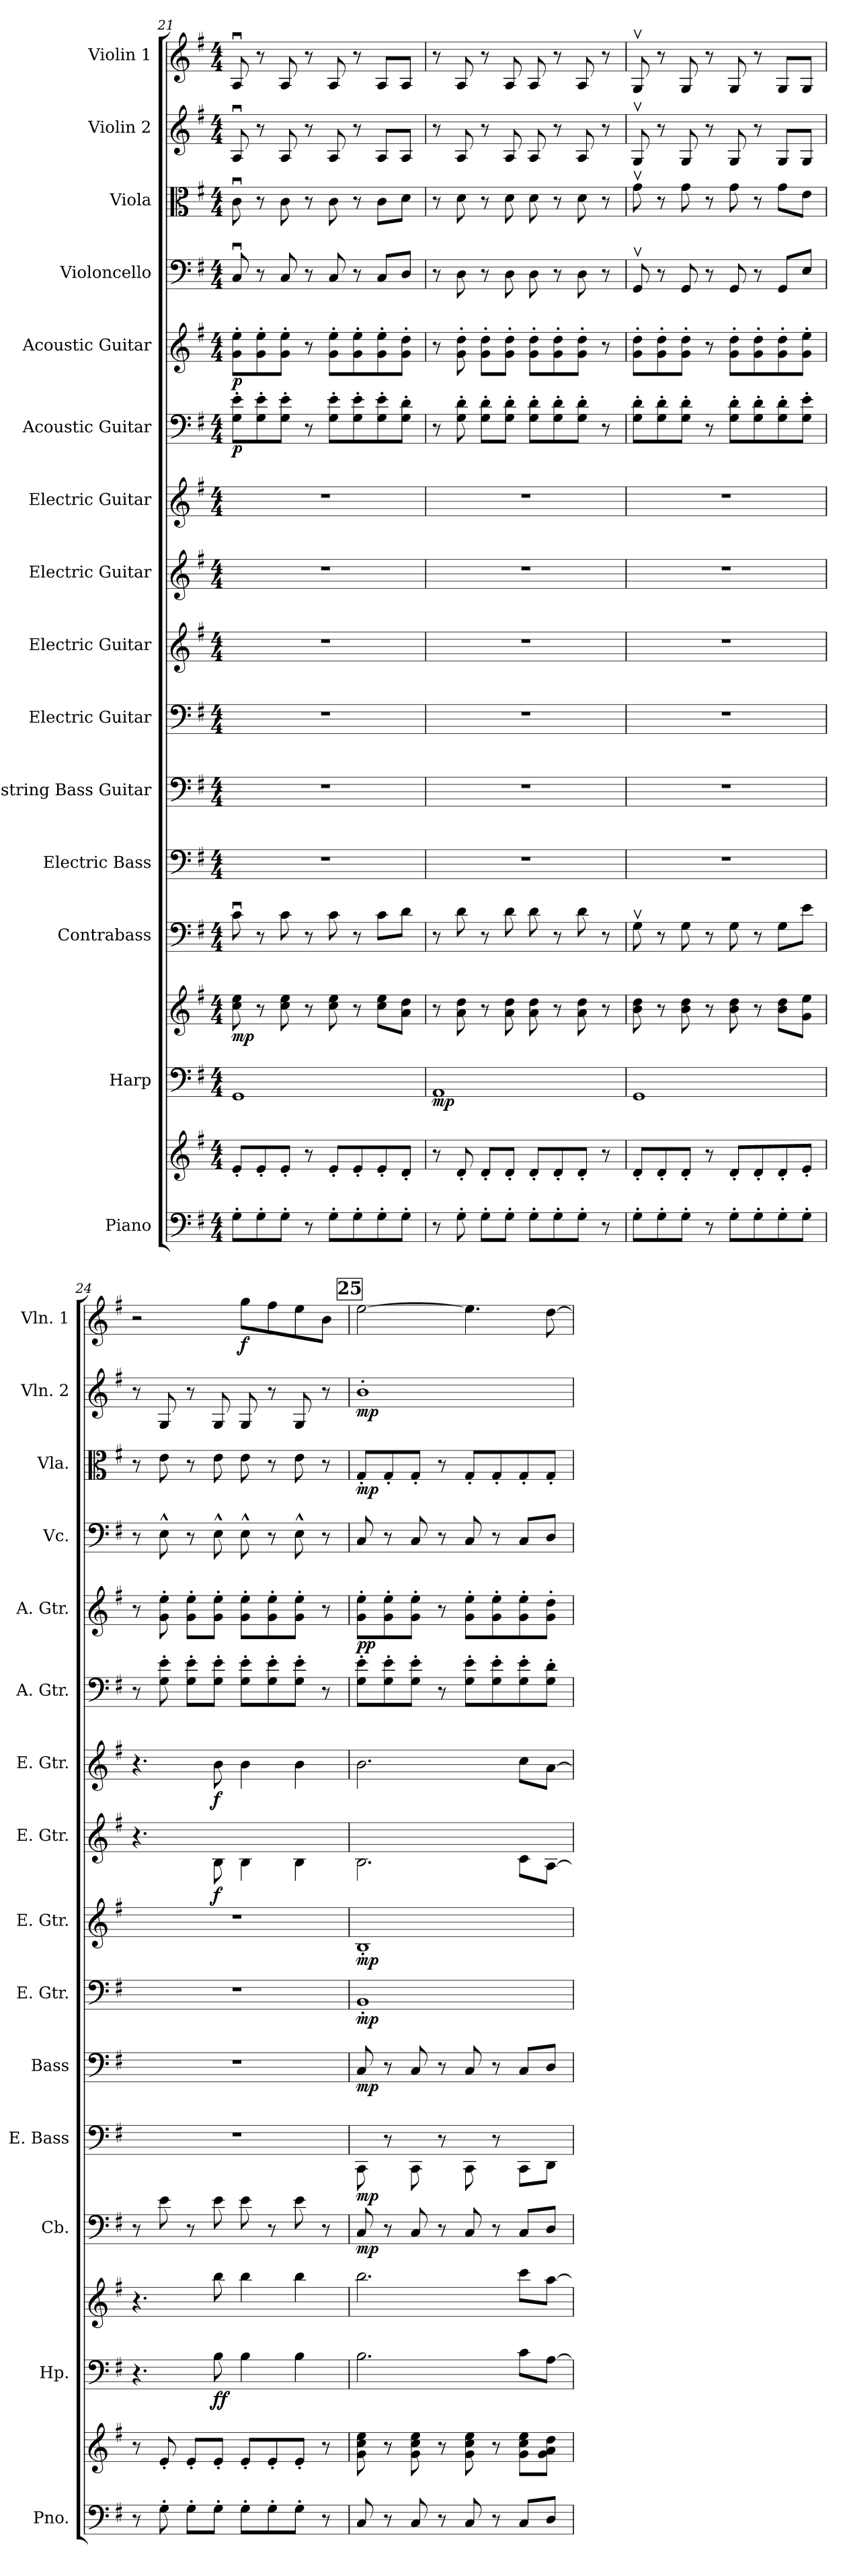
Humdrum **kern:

**kern	**kern	**dynam	**kern	**kern	**dynam	**kern	**dynam	**kern	**dynam	**kern	**dynam	**kern	**dynam	**kern	**dynam	**kern	**dynam	**kern	**dynam	**kern	**dynam	**kern	**dynam	**kern	**kern	**dynam	**kern	**dynam	**kern	**dynam
*part15	*part15	*part15	*part14	*part14	*part14	*part13	*part13	*part12	*part12	*part11	*part11	*part10	*part10	*part9	*part9	*part8	*part8	*part7	*part7	*part6	*part6	*part5	*part5	*part4	*part3	*part3	*part2	*part2	*part1	*part1
*staff17	*staff16	*staff16/17	*staff15	*staff14	*staff14/15	*staff13	*staff13	*staff12	*staff12	*staff11	*staff11	*staff10	*staff10	*staff9	*staff9	*staff8	*staff8	*staff7	*staff7	*staff6	*staff6	*staff5	*staff5	*staff4	*staff3	*staff3	*staff2	*staff2	*staff1	*staff1
*I"Piano	*	*	*I"Harp	*	*	*I"Contrabass	*	*I"Electric Bass	*	*I"4-string Bass Guitar	*	*I"Electric Guitar	*	*I"Electric Guitar	*	*I"Electric Guitar	*	*I"Electric Guitar	*	*I"Acoustic Guitar	*	*I"Acoustic Guitar	*	*I"Violoncello	*I"Viola	*	*I"Violin 2	*	*I"Violin 1	*
*I'Pno.	*	*	*I'Hp.	*	*	*I'Cb.	*	*I'E. Bass	*	*I'Bass	*	*I'E. Gtr.	*	*I'E. Gtr.	*	*I'E. Gtr.	*	*I'E. Gtr.	*	*I'A. Gtr.	*	*I'A. Gtr.	*	*I'Vc.	*I'Vla.	*	*I'Vln. 2	*	*I'Vln. 1	*
*clefF4	*clefG2	*	*clefF4	*clefG2	*	*clefF4	*	*	*	*clefF4	*	*	*	*clefG2	*	*	*	*clefG2	*	*	*	*clefG2	*	*clefF4	*clefC3	*	*clefG2	*	*clefG2	*
*	*	*	*	*	*	*ITrd7c12	*	*	*	*ITrd7c12	*	*	*	*ITrd7c12	*	*	*	*ITrd7c12	*	*	*	*ITrd7c12	*	*	*	*	*	*	*	*
*k[f#]	*k[f#]	*	*k[f#]	*k[f#]	*	*k[f#]	*	*k[f#]	*	*k[f#]	*	*k[f#]	*	*k[f#]	*	*k[f#]	*	*k[f#]	*	*k[f#]	*	*k[f#]	*	*k[f#]	*k[f#]	*	*k[f#]	*	*k[f#]	*
*G:	*G:	*	*G:	*G:	*	*G:	*	*G:	*	*G:	*	*G:	*	*G:	*	*G:	*	*G:	*	*G:	*	*G:	*	*G:	*G:	*	*G:	*	*G:	*
*M4/4	*M4/4	*	*M4/4	*M4/4	*	*M4/4	*	*M4/4	*	*M4/4	*	*M4/4	*	*M4/4	*	*M4/4	*	*M4/4	*	*M4/4	*	*M4/4	*	*M4/4	*M4/4	*	*M4/4	*	*M4/4	*
=21	=21	=21	=21	=21	=21	=21	=21	=21	=21	=21	=21	=21	=21	=21	=21	=21	=21	=21	=21	=21	=21	=21	=21	=21	=21	=21	=21	=21	=21	=21
!	!	!LO:DY:b=2	!	!	!	!	!	!	!	!	!	!	!	!	!	!	!	!	!	!	!	!	!	!	!	!	!	!	!	!
!	!	!LO:DY:n=1:b	!	!	!LO:DY:b	!	!	!	!	!	!	!	!	!	!	!	!	!	!	!	!LO:DY:b	!	!LO:DY:b	!	!	!	!	!	!	!
8G'\L	8e'/L	mp p	1GG	8cc\ 8ee\	mp	8Cu\	.	1r	.	1r	.	1r	.	1r	.	1r	.	1r	.	8G\' 8e\'L	p	8G\' 8e\'L	p	8Cu/	8cu\	.	8Au/	.	8Au/	.
8G'\	8e'/	.	.	8r	.	8r	.	.	.	.	.	.	.	.	.	.	.	.	.	8G\' 8e\'	.	8G\' 8e\'	.	8r	8r	.	8r	.	8r	.
8G'\J	8e'/J	.	.	8cc\ 8ee\	.	8C\	.	.	.	.	.	.	.	.	.	.	.	.	.	8G\' 8e\'J	.	8G\' 8e\'J	.	8C/	8c\	.	8A/	.	8A/	.
8r	8r	.	.	8r	.	8r	.	.	.	.	.	.	.	.	.	.	.	.	.	8r	.	8r	.	8r	8r	.	8r	.	8r	.
8G'\L	8e'/L	.	.	8cc\ 8ee\	.	8C\	.	.	.	.	.	.	.	.	.	.	.	.	.	8G\' 8e\'L	.	8G\' 8e\'L	.	8C/	8c\	.	8A/	.	8A/	.
8G'\	8e'/	.	.	8r	.	8r	.	.	.	.	.	.	.	.	.	.	.	.	.	8G\' 8e\'	.	8G\' 8e\'	.	8r	8r	.	8r	.	8r	.
8G'\	8e'/	.	.	8cc\ 8ee\L	.	8C\L	.	.	.	.	.	.	.	.	.	.	.	.	.	8G\' 8e\'	.	8G\' 8e\'	.	8C/L	8c\L	.	8A/L	.	8A/L	.
8G'\J	8d'/J	.	.	8a\ 8dd\J	.	8D\J	.	.	.	.	.	.	.	.	.	.	.	.	.	8G\' 8d\'J	.	8G\' 8d\'J	.	8D/J	8d\J	.	8A/J	.	8A/J	.
=22	=22	=22	=22	=22	=22	=22	=22	=22	=22	=22	=22	=22	=22	=22	=22	=22	=22	=22	=22	=22	=22	=22	=22	=22	=22	=22	=22	=22	=22	=22
!	!	!	!	!	!LO:DY:b=2	!	!	!	!	!	!	!	!	!	!	!	!	!	!	!	!	!	!	!	!	!	!	!	!	!
8r	8r	.	1AA	8r	mp	8r	.	1r	.	1r	.	1r	.	1r	.	1r	.	1r	.	8r	.	8r	.	8r	8r	.	8r	.	8r	.
8G'\	8d'/	.	.	8a\ 8dd\	.	8D\	.	.	.	.	.	.	.	.	.	.	.	.	.	8G\' 8d\'	.	8G\' 8d\'	.	8D\	8d\	.	8A/	.	8A/	.
8G'\L	8d'/L	.	.	8r	.	8r	.	.	.	.	.	.	.	.	.	.	.	.	.	8G\' 8d\'L	.	8G\' 8d\'L	.	8r	8r	.	8r	.	8r	.
8G'\J	8d'/J	.	.	8a\ 8dd\	.	8D\	.	.	.	.	.	.	.	.	.	.	.	.	.	8G\' 8d\'J	.	8G\' 8d\'J	.	8D\	8d\	.	8A/	.	8A/	.
8G'\L	8d'/L	.	.	8a\ 8dd\	.	8D\	.	.	.	.	.	.	.	.	.	.	.	.	.	8G\' 8d\'L	.	8G\' 8d\'L	.	8D\	8d\	.	8A/	.	8A/	.
8G'\	8d'/	.	.	8r	.	8r	.	.	.	.	.	.	.	.	.	.	.	.	.	8G\' 8d\'	.	8G\' 8d\'	.	8r	8r	.	8r	.	8r	.
8G'\J	8d'/J	.	.	8a\ 8dd\	.	8D\	.	.	.	.	.	.	.	.	.	.	.	.	.	8G\' 8d\'J	.	8G\' 8d\'J	.	8D\	8d\	.	8A/	.	8A/	.
8r	8r	.	.	8r	.	8r	.	.	.	.	.	.	.	.	.	.	.	.	.	8r	.	8r	.	8r	8r	.	8r	.	8r	.
=23	=23	=23	=23	=23	=23	=23	=23	=23	=23	=23	=23	=23	=23	=23	=23	=23	=23	=23	=23	=23	=23	=23	=23	=23	=23	=23	=23	=23	=23	=23
8G'\L	8d'/L	.	1GG	8b\ 8dd\	.	8GGv\	.	1r	.	1r	.	1r	.	1r	.	1r	.	1r	.	8G\' 8d\'L	.	8G\' 8d\'L	.	8GGv/	8gv\	.	8Gv/	.	8Gv/	.
8G'\	8d'/	.	.	8r	.	8r	.	.	.	.	.	.	.	.	.	.	.	.	.	8G\' 8d\'	.	8G\' 8d\'	.	8r	8r	.	8r	.	8r	.
8G'\J	8d'/J	.	.	8b\ 8dd\	.	8GG\	.	.	.	.	.	.	.	.	.	.	.	.	.	8G\' 8d\'J	.	8G\' 8d\'J	.	8GG/	8g\	.	8G/	.	8G/	.
8r	8r	.	.	8r	.	8r	.	.	.	.	.	.	.	.	.	.	.	.	.	8r	.	8r	.	8r	8r	.	8r	.	8r	.
8G'\L	8d'/L	.	.	8b\ 8dd\	.	8GG\	.	.	.	.	.	.	.	.	.	.	.	.	.	8G\' 8d\'L	.	8G\' 8d\'L	.	8GG/	8g\	.	8G/	.	8G/	.
8G'\	8d'/	.	.	8r	.	8r	.	.	.	.	.	.	.	.	.	.	.	.	.	8G\' 8d\'	.	8G\' 8d\'	.	8r	8r	.	8r	.	8r	.
8G'\	8d'/	.	.	8b\ 8dd\L	.	8GG\L	.	.	.	.	.	.	.	.	.	.	.	.	.	8G\' 8d\'	.	8G\' 8d\'	.	8GG/L	8g\L	.	8G/L	.	8G/L	.
8G'\J	8e'/J	.	.	8g\ 8ee\J	.	8E\J	.	.	.	.	.	.	.	.	.	.	.	.	.	8G\' 8e\'J	.	8G\' 8e\'J	.	8E/J	8e\J	.	8G/J	.	8G/J	.
=24	=24	=24	=24	=24	=24	=24	=24	=24	=24	=24	=24	=24	=24	=24	=24	=24	=24	=24	=24	=24	=24	=24	=24	=24	=24	=24	=24	=24	=24	=24
8r	8r	.	4.r	4.r	.	8r	.	1r	.	1r	.	1r	.	1r	.	4.r	.	4.r	.	8r	.	8r	.	8r	8r	.	8r	.	2r	.
8G'\	8e'/	.	.	.	.	8E\	.	.	.	.	.	.	.	.	.	.	.	.	.	8G\' 8e\'	.	8G\' 8e\'	.	8E^^\	8e\	.	8G/	.	.	.
8G'\L	8e'/L	.	.	.	.	8r	.	.	.	.	.	.	.	.	.	.	.	.	.	8G\' 8e\'L	.	8G\' 8e\'L	.	8r	8r	.	8r	.	.	.
!	!	!	!	!	!LO:DY:b=2	!	!	!	!	!	!	!	!	!	!	!	!	!	!	!	!	!	!	!	!	!	!	!	!	!
!	!	!	!	!	!LO:DY:n=1:b	!	!	!	!	!	!	!	!	!	!	!	!LO:DY:b	!	!LO:DY:b	!	!	!	!	!	!	!	!	!	!	!
8G'\J	8e'/J	.	8B\	8bb\	f f	8E\	.	.	.	.	.	.	.	.	.	8B\	f	8B\	f	8G\' 8e\'J	.	8G\' 8e\'J	.	8E^^\	8e\	.	8G/	.	.	.
!	!	!	!	!	!	!	!	!	!	!	!	!	!	!	!	!	!	!	!	!	!	!	!	!	!	!	!	!	!	!LO:DY:b
8G'\L	8e'/L	.	4B\	4bb\	.	8E\	.	.	.	.	.	.	.	.	.	4B\	.	4B\	.	8G\' 8e\'L	.	8G\' 8e\'L	.	8E^^\	8e\	.	8G/	.	8gg\L	f
8G'\	8e'/	.	.	.	.	8r	.	.	.	.	.	.	.	.	.	.	.	.	.	8G\' 8e\'	.	8G\' 8e\'	.	8r	8r	.	8r	.	8ff#\	.
8G'\J	8e'/J	.	4B\	4bb\	.	8E\	.	.	.	.	.	.	.	.	.	4B\	.	4B\	.	8G\' 8e\'J	.	8G\' 8e\'J	.	8E^^\	8e\	.	8G/	.	8ee\	.
8r	8r	.	.	.	.	8r	.	.	.	.	.	.	.	.	.	.	.	.	.	8r	.	8r	.	8r	8r	.	8r	.	8b\J	.
!!LO:PB:g=z
!!LO:REH:place=s1:a:B:t=25
=25	=25	=25	=25	=25	=25	=25	=25	=25	=25	=25	=25	=25	=25	=25	=25	=25	=25	=25	=25	=25	=25	=25	=25	=25	=25	=25	=25	=25	=25	=25
!	!	!LO:DY:b=2	!	!	!	!	!	!	!	!	!	!	!	!	!	!	!	!	!	!	!	!	!	!	!	!	!	!	!	!
!	!	!LO:DY:n=1:b	!	!	!	!	!LO:DY:b	!	!LO:DY:b	!	!LO:DY:b	!	!LO:DY:b	!	!LO:DY:b	!	!	!	!	!	!	!	!LO:DY:b	!	!	!LO:DY:b	!	!LO:DY:b	!	!
8C/	8g\ 8cc\ 8ee\	mp mp	2.B\	2.bb\	.	8CC/	mp	8CC\	mp	8CC/	mp	1BB'	mp	1BB'	mp	2.B\	.	2.B\	.	8G\' 8e\'L	.	8G\' 8e\'L	pp	8C/	8G'/L	mp	1b'	mp	[2ee\	.
8r	8r	.	.	.	.	8r	.	8r	.	8r	.	.	.	.	.	.	.	.	.	8G\' 8e\'	.	8G\' 8e\'	.	8r	8G'/	.	.	.	.	.
8C/	8g\ 8cc\ 8ee\	.	.	.	.	8CC/	.	8CC\	.	8CC/	.	.	.	.	.	.	.	.	.	8G\' 8e\'J	.	8G\' 8e\'J	.	8C/	8G'/J	.	.	.	.	.
8r	8r	.	.	.	.	8r	.	8r	.	8r	.	.	.	.	.	.	.	.	.	8r	.	8r	.	8r	8r	.	.	.	.	.
8C/	8g\ 8cc\ 8ee\	.	.	.	.	8CC/	.	8CC\	.	8CC/	.	.	.	.	.	.	.	.	.	8G\' 8e\'L	.	8G\' 8e\'L	.	8C/	8G'/L	.	.	.	4.ee\]	.
8r	8r	.	.	.	.	8r	.	8r	.	8r	.	.	.	.	.	.	.	.	.	8G\' 8e\'	.	8G\' 8e\'	.	8r	8G'/	.	.	.	.	.
8C/L	8g\ 8cc\ 8ee\L	.	8c\L	8ccc\L	.	8CC/L	.	8CC\L	.	8CC/L	.	.	.	.	.	8c\L	.	8c\L	.	8G\' 8e\'	.	8G\' 8e\'	.	8C/L	8G'/	.	.	.	.	.
8D/J	8g\ 8a\ 8dd\J	.	[8A\J	[8aa\J	.	8DD/J	.	8DD\J	.	8DD/J	.	.	.	.	.	[8A\J	.	[8A\J	.	8G\' 8d\'J	.	8G\' 8d\'J	.	8D/J	8G'/J	.	.	.	[8dd\	.
=	=	=	=	=	=	=	=	=	=	=	=	=	=	=	=	=	=	=	=	=	=	=	=	=	=	=	=	=	=	=
*-	*-	*-	*-	*-	*-	*-	*-	*-	*-	*-	*-	*-	*-	*-	*-	*-	*-	*-	*-	*-	*-	*-	*-	*-	*-	*-	*-	*-	*-	*-
